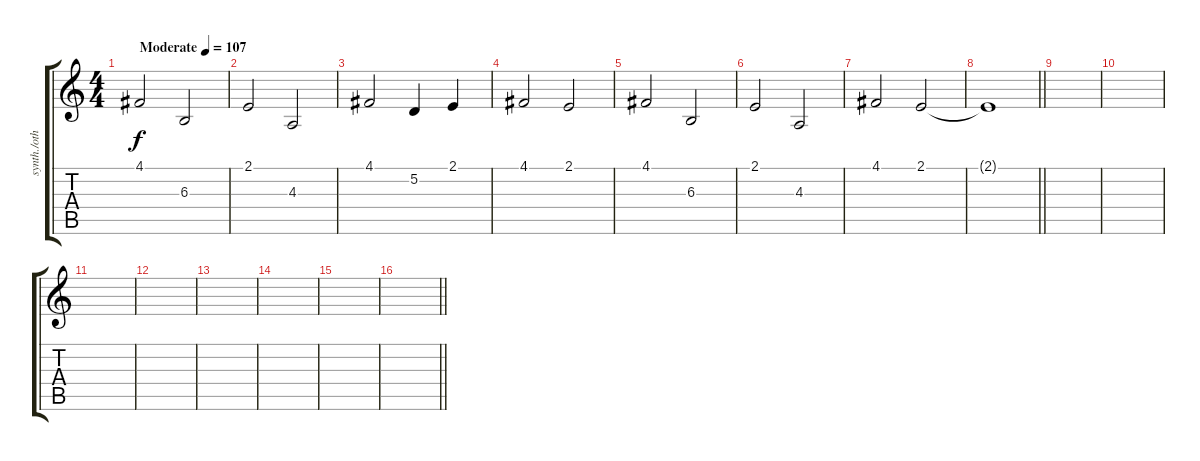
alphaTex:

\track ("synth./other" "synth./oth") {instrument vibraphone}
\staff {score tabs}
\tuning (D4 A3 F3 C3 G2 D2) {hide}
\ts (4 4)
\tempo (107 "Moderate")
\clef g2
\ks c
4.1.2{dy f instrument vibraphone} 6.3.2 |
2.1.2 4.3.2 |
4.1.2 5.2.4 2.1.4 |
4.1.2 2.1.2 |
4.1.2 6.3.2 |
2.1.2 4.3.2 |
4.1.2 2.1.2 |
\barLineRight lightlight
2.1{t}.1 |
|
|
|
|
|
|
|
\barLineRight lightlight
